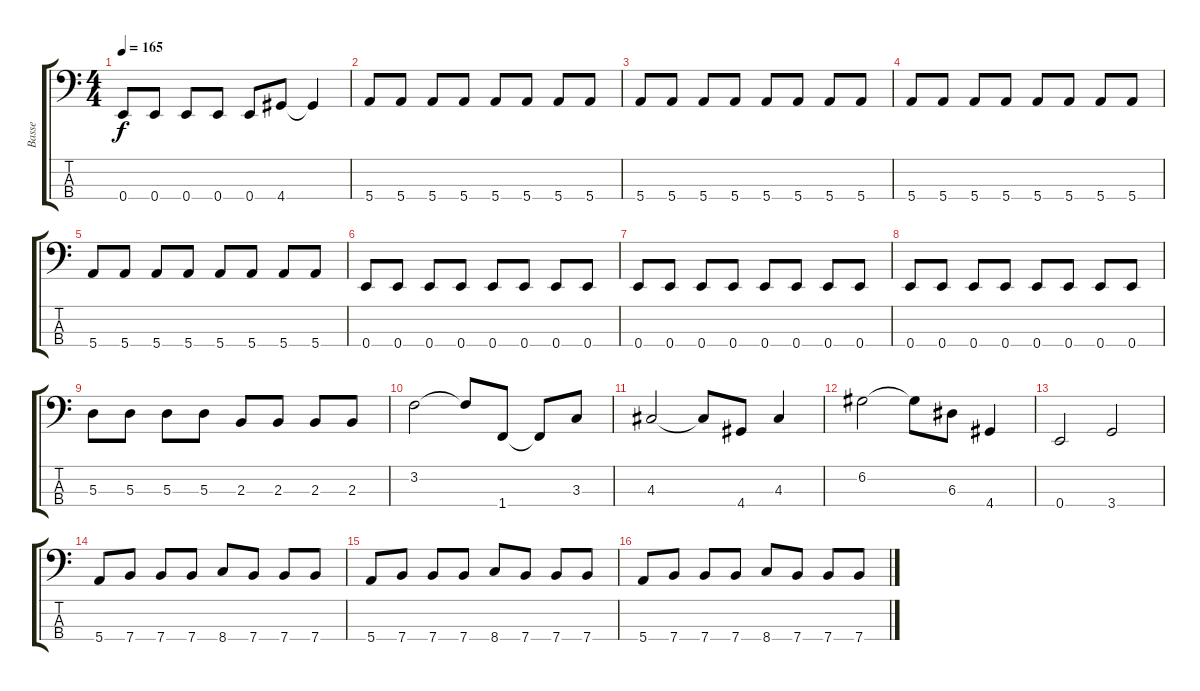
\track ("Basse" "Basse") {instrument electricbasspick}
\staff {score tabs}
\tuning (G2 D2 A1 E1) {hide}
\ts (4 4)
\tempo 165
\clef f4
\ks c
0.4.8{dy f} 0.4.8 0.4.8 0.4.8 0.4.8 4.4.8 4.4{t}.4 |
5.4.8 5.4.8 5.4.8 5.4.8 5.4.8 5.4.8 5.4.8 5.4.8 |
5.4.8 5.4.8 5.4.8 5.4.8 5.4.8 5.4.8 5.4.8 5.4.8 |
5.4.8 5.4.8 5.4.8 5.4.8 5.4.8 5.4.8 5.4.8 5.4.8 |
5.4.8 5.4.8 5.4.8 5.4.8 5.4.8 5.4.8 5.4.8 5.4.8 |
0.4.8 0.4.8 0.4.8 0.4.8 0.4.8 0.4.8 0.4.8 0.4.8 |
0.4.8 0.4.8 0.4.8 0.4.8 0.4.8 0.4.8 0.4.8 0.4.8 |
0.4.8 0.4.8 0.4.8 0.4.8 0.4.8 0.4.8 0.4.8 0.4.8 |
5.3.8 5.3.8 5.3.8 5.3.8 2.3.8 2.3.8 2.3.8 2.3.8 |
3.2.2 3.2{t}.8 1.4.8 1.4{t}.8 3.3.8 |
4.3.2 4.3{t}.8 4.4.8 4.3.4 |
6.2.2 6.2{t}.8 6.3.8 4.4.4 |
0.4.2 3.4.2 |
5.4.8 7.4.8 7.4.8 7.4.8 8.4.8 7.4.8 7.4.8 7.4.8 |
5.4.8 7.4.8 7.4.8 7.4.8 8.4.8 7.4.8 7.4.8 7.4.8 |
5.4.8 7.4.8 7.4.8 7.4.8 8.4.8 7.4.8 7.4.8 7.4.8
